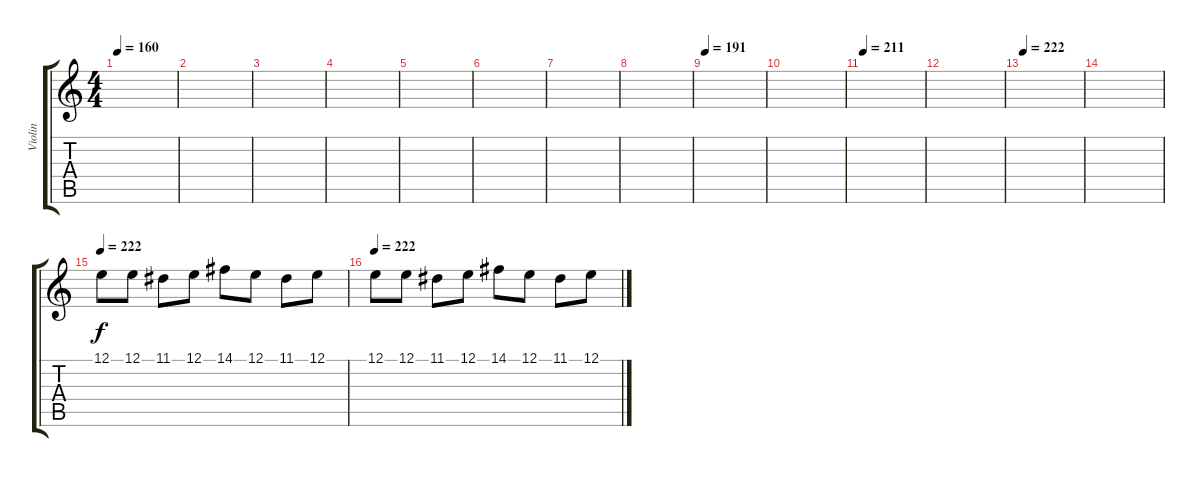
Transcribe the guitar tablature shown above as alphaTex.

\track ("Violin" "Violin") {instrument violin}
\staff {score tabs}
\tuning (E4 B3 G3 D3 A2 E2) {hide}
\ts (4 4)
\tempo 160
\clef g2
\ks c
|
|
|
|
|
|
|
|
\tempo 191
|
|
\tempo 211
|
|
\tempo 222
|
|
\tempo 222
12.1.8{dy f} 12.1.8 11.1.8 12.1.8 14.1.8 12.1.8 11.1.8 12.1.8 |
\tempo 222
12.1.8 12.1.8 11.1.8 12.1.8 14.1.8 12.1.8 11.1.8 12.1.8
